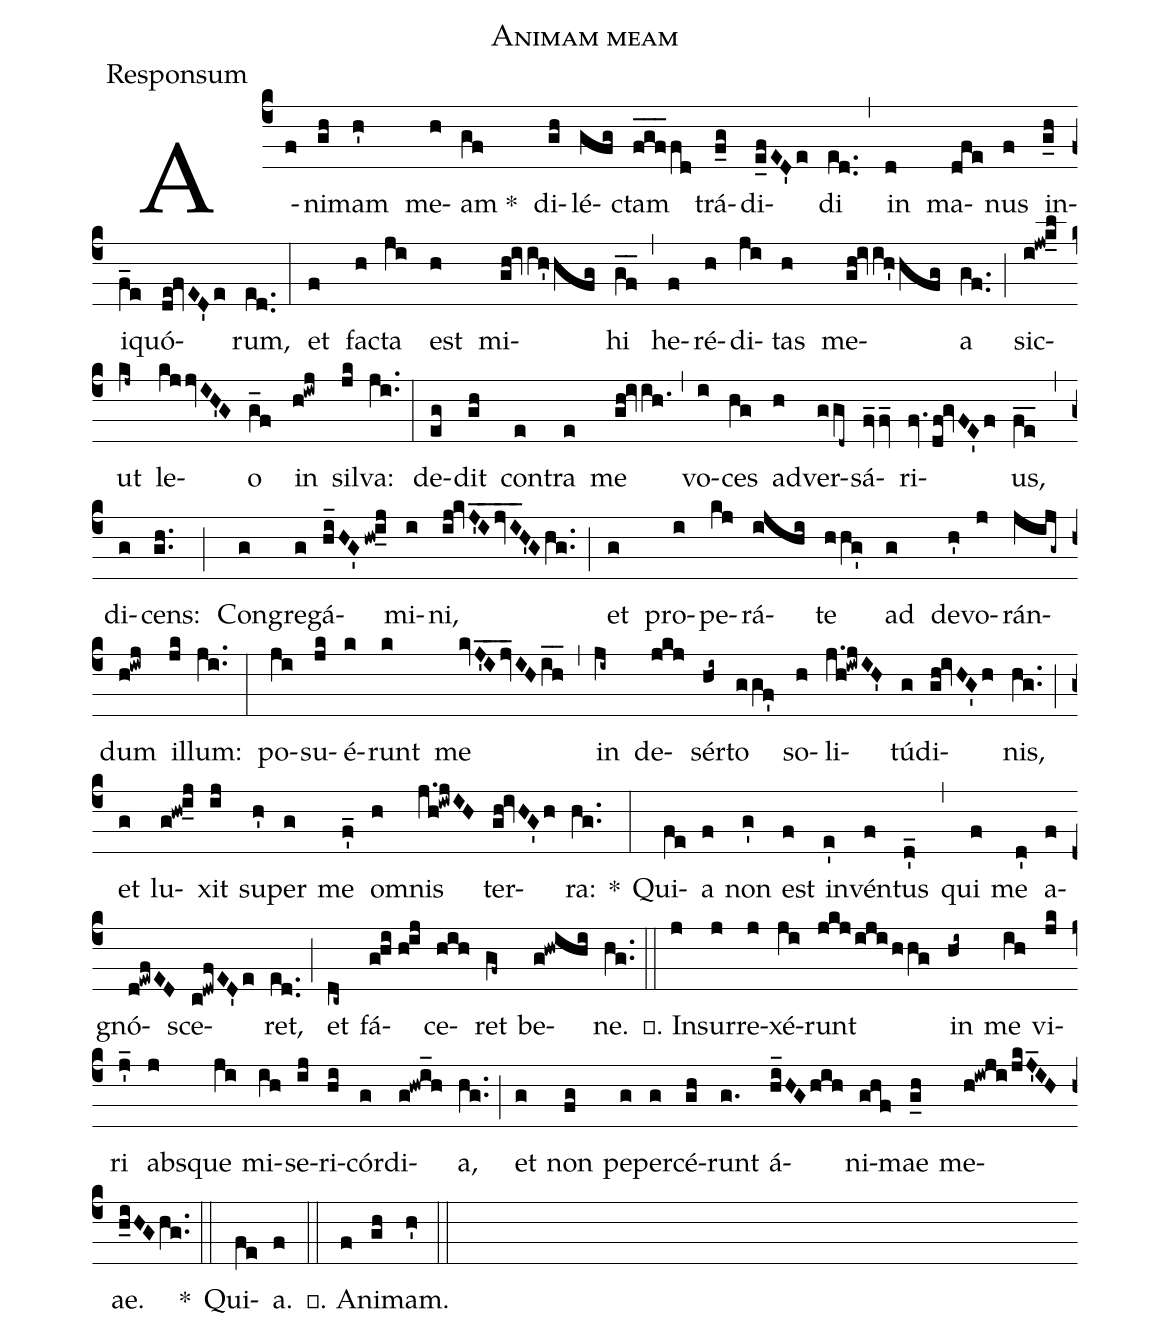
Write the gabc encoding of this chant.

name:Animam meam;
office-part:Responsum;
%%
(c4) A(f)ni(gh)mam(h') me(h)am *(gf) di(gh)lé(gfg)ctam(fgf___fd) trá(f_g)di(e_fED'e)di(ed..) (,)
in(d) ma(dfe)nus(f) in(g_h)i(f_e)quó(de!fvED'e)rum,(ed..) (:)
et(f) fa(h)cta(ji) est(h) mi(gh!ivih'hfg)hi(gf__) (,)
he(f)ré(h)di(ji)tas(h) me(gh!ivih'hfg)a(gf..) (;)
sic(i!jw!k_l)ut(kj~) le(kjjvIH'G)o(g_f) in(h!iwj) sil(jk)va:(ji..) (:)
de(eg)dit(gh) con(e)tra(e) me(gh!ivih.) (,)
vo(i)ces(hg) ad(h)ver(ggd~)sá(fv_fv_)ri(fv.df!gvFE'f)us,(fe__) (,)
di(g)cens:(gh..) (;)
Con(g)gre(g)gá(hi_HG'hw!i_j)mi(i)ni,(ij!kvJ'_I_jv_I_H'Ghg..) (;)
et(g) pro(i)pe(kj)rá(ijhi)te(hhg') ad(g) de(h')vo(j)rán(jijg~)dum(h!iwj) il(jk)lum:(ji..) (:)
po(ji)su(jk)é(k)runt(k) me(kvJ'_I_jv_IHi_h_) (,)
in(ji~) de(jkj)sér(hi~)to(ggf') so(h)li(j.h!iwjIH')tú(g)di(gh!ivHG'h)nis,(hg..) (;)
et(g) lu(g!hw!i_j)xit(ij) su(h')per(g) me(f'_) o(h)mnis(j.h!iwjIH) ter(gh!ivHG'h)ra:(hg..) *(:)
Qui(fe)a(f) non(g') est(f) in(e')vén(f)tus(d'_) (,)
qui(f) me(d') a(f)gnó(d!ewfED)sce(c!dwfED'e)ret,(ed..) (;)
et(dc~) fá(g!hi//h!ij)ce(hih)ret(gf~) be(g!hwihi)ne.(hg..) (::)

℣. In(j)sur(j)re(j)xé(ji)runt(jkj/iji/hhg) in(hi~) me(ih) vi(jk)ri(j'_) abs(j)que(ji) mi(ih)se(ij)ri(hi)cór(g)di(g!hwi_h)a,(hg..) (;)
et(g) non(fg) pe(g)per(g)cé(gh)runt(g.) á(hi_HGhih)ni(ghf)mae(g_h) me(h!iwji/jkJ'_IH)ae.(h_iHGhg..) *(::)
Qui(fe)a.(f) (::)
℟. A(f)ni(gh)mam.(h') (::)
